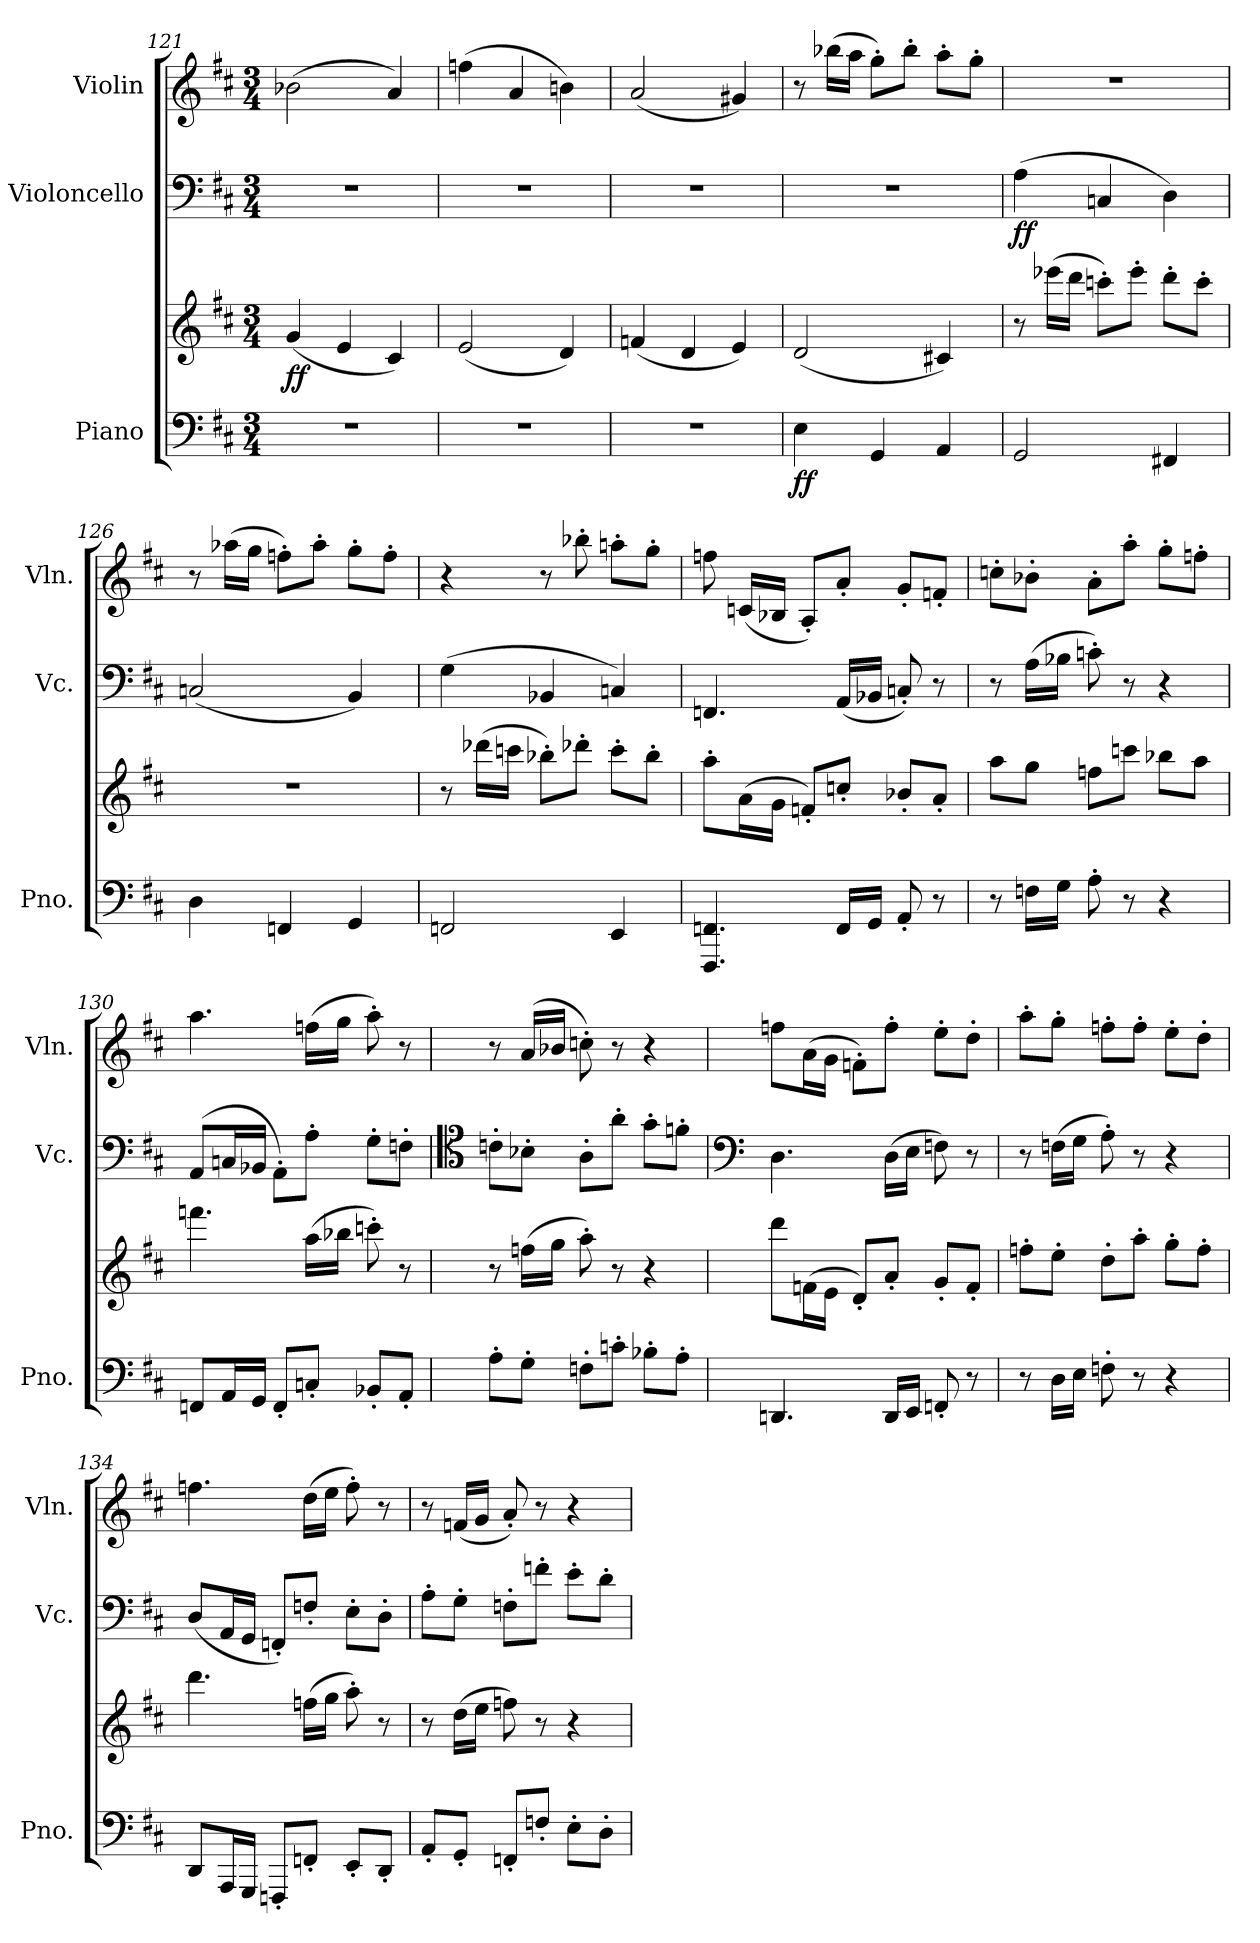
**kern	**kern	**dynam	**kern	**dynam	**kern
*part3	*part3	*part3	*part2	*part2	*part1
*staff4	*staff3	*staff3/4	*staff2	*staff2	*staff1
*I"Piano	*	*	*I"Violoncello	*	*I"Violin
*I'Pno.	*	*	*I'Vc.	*	*I'Vln.
*clefF4	*clefG2	*	*clefF4	*	*clefG2
*k[f#c#]	*k[f#c#]	*	*k[f#c#]	*	*k[f#c#]
*M3/4	*M3/4	*	*M3/4	*	*M3/4
=121	=121	=121	=121	=121	=121
!	!	!LO:DY:b	!	!	!
2.r	(<4g/	ff	2.r	.	(>2b-X\
.	4e/	.	.	.	.
.	4c#/)	.	.	.	4a/)
=122	=122	=122	=122	=122	=122
2.r	(<2e/	.	2.r	.	(>4ffn\
.	.	.	.	.	4a/
.	4d/)	.	.	.	4bn\)
=123	=123	=123	=123	=123	=123
2.r	(<4fn/	.	2.r	.	(<2a/
.	4d/	.	.	.	.
.	4e/)	.	.	.	4g#X/)
=124	=124	=124	=124	=124	=124
!	!	!LO:DY:b=2	!	!	!
4E\	(<2d/	ff	2.r	.	8r
.	.	.	.	.	(>16bb-X\LL
.	.	.	.	.	16aa\JJ
4GG/	.	.	.	.	8gg'\L)
.	.	.	.	.	8bb-'\J
4AA/	4c#X/)	.	.	.	8aa'\L
.	.	.	.	.	8gg'\J
=125	=125	=125	=125	=125	=125
!	!	!	!	!LO:DY:b	!
2GG/	8r	.	(>4A\	ff	2.r
.	(>16eee-X\LL	.	.	.	.
.	16ddd\JJ	.	.	.	.
.	8cccn'\L)	.	4Cn/	.	.
.	8eee-'\J	.	.	.	.
4FF#X/	8ddd'\L	.	4D\)	.	.
.	8ccc'\J	.	.	.	.
=126	=126	=126	=126	=126	=126
4D\	2.r	.	(<2Cn/	.	8r
.	.	.	.	.	(>16aa-X\LL
.	.	.	.	.	16gg\JJ
4FFn/	.	.	.	.	8ffn'\L)
.	.	.	.	.	8aa-'\J
4GG/	.	.	4BB/)	.	8gg'\L
.	.	.	.	.	8ff'\J
!!LO:LB:g=z
=127	=127	=127	=127	=127	=127
2FFn/	8r	.	(>4G\	.	4r
.	(>16ddd-X\LL	.	.	.	.
.	16cccn\JJ	.	.	.	.
.	8bb-X'\L)	.	4BB-X/	.	8r
.	8ddd-X'\J	.	.	.	8bb-X'\
4EE/	8ccc'\L	.	4Cn/)	.	8aan'\L
.	8bb-'\J	.	.	.	8gg'\J
=128	=128	=128	=128	=128	=128
4.FFF#/ 4.FFn/	8aa'\L	.	4.FFn/	.	8ffn\
.	(>16a\L	.	.	.	(<16cn/LL
.	16g\JJ	.	.	.	16B-X/JJ
.	8fn'/L)	.	.	.	8A'/L)
16FF/LL	8ccn'/J	.	(<16AA/LL	.	8a'/J
16GG/JJ	.	.	16BB-X/JJ	.	.
8AA'/	8b-X'/L	.	8Cn'/)	.	8g'/L
8r	8a'/J	.	8r	.	8fn'/J
=129	=129	=129	=129	=129	=129
8r	8aa\L	.	8r	.	8ccn'\L
16Fn\LL	8gg\J	.	(>16A\LL	.	8b-X'\J
16G\JJ	.	.	16B-X\JJ	.	.
8A'\	8ffn\L	.	8cn'\)	.	8a'\L
8r	8cccn\J	.	8r	.	8aa'\J
4r	8bb-X\L	.	4r	.	8gg'\L
.	8aa\J	.	.	.	8ffn'\J
=130	=130	=130	=130	=130	=130
8FFn/L	4.fffn\	.	(<8AA/L	.	4.aa\
16AA/L	.	.	16Cn/L	.	.
16GG/JJ	.	.	16BB-X/JJ	.	.
8FF'/L	.	.	8AA'\L)	.	.
8Cn'/J	(>16aa\LL	.	8A'\J	.	(>16ffn\LL
.	16bb-X\JJ	.	.	.	16gg\JJ
8BB-X'/L	8cccn'\)	.	8G'\L	.	8aa'\)
8AA'/J	8r	.	8Fn'\J	.	8r
!!LO:LB:g=z
=131	=131	=131	=131	=131	=131
*	*	*	*clefC4	*	*
8A'\L	8r	.	8cn'\L	.	8r
8G'\J	(>16ffn\LL	.	8B-X'\J	.	(>16a/LL
.	16gg\JJ	.	.	.	16b-X/JJ
8Fn'\L	8aa'\)	.	8A'\L	.	8ccn'\)
8cn'\J	8r	.	8a'\J	.	8r
8B-X'\L	4r	.	8g'\L	.	4r
8A'\J	.	.	8fn'\J	.	.
=132	=132	=132	=132	=132	=132
*	*	*	*clefF4	*	*
4.DDn/	8ddd\L	.	4.D\	.	8ffn\L
.	(>16fn\L	.	.	.	(>16a\L
.	16e\JJ	.	.	.	16g\JJ
.	8d'/L)	.	.	.	8fn'\L)
16DD/LL	8a'/J	.	(>16D\LL	.	8ff'\J
16EE/JJ	.	.	16E\JJ	.	.
8FFn'/	8g'/L	.	8Fn\)	.	8ee'\L
8r	8f'/J	.	8r	.	8dd'\J
=133	=133	=133	=133	=133	=133
8r	8ffn'\L	.	8r	.	8aa'\L
16D\LL	8ee'\J	.	(>16Fn\LL	.	8gg'\J
16E\JJ	.	.	16G\JJ	.	.
8Fn'\	8dd'\L	.	8A'\)	.	8ffn'\L
8r	8aa'\J	.	8r	.	8ff'\J
4r	8gg'\L	.	4r	.	8ee'\L
.	8ff'\J	.	.	.	8dd'\J
=134	=134	=134	=134	=134	=134
8DD/L	4.ddd\	.	(<8D/L	.	4.ffn\
16AAA/L	.	.	16AA/L	.	.
16GGG/JJ	.	.	16GG/JJ	.	.
8FFFn'/L	.	.	8FFn'/L)	.	.
8FFn'/J	(>16ffn\LL	.	8Fn'/J	.	(>16dd\LL
.	16gg\JJ	.	.	.	16ee\JJ
8EE'/L	8aa'\)	.	8E'\L	.	8ff'\)
8DD'/J	8r	.	8D'\J	.	8r
!!LO:PB:g=z
=135	=135	=135	=135	=135	=135
8AA'/L	8r	.	8A'\L	.	8r
8GG'/J	(>16dd\LL	.	8G'\J	.	(<16fn/LL
.	16ee\JJ	.	.	.	16g/JJ
8FFn'/L	8ffn\)	.	8Fn'\L	.	8a'/)
8Fn'/J	8r	.	8fn'\J	.	8r
8E'\L	4r	.	8e'\L	.	4r
8D'\J	.	.	8d'\J	.	.
=	=	=	=	=	=
*-	*-	*-	*-	*-	*-
